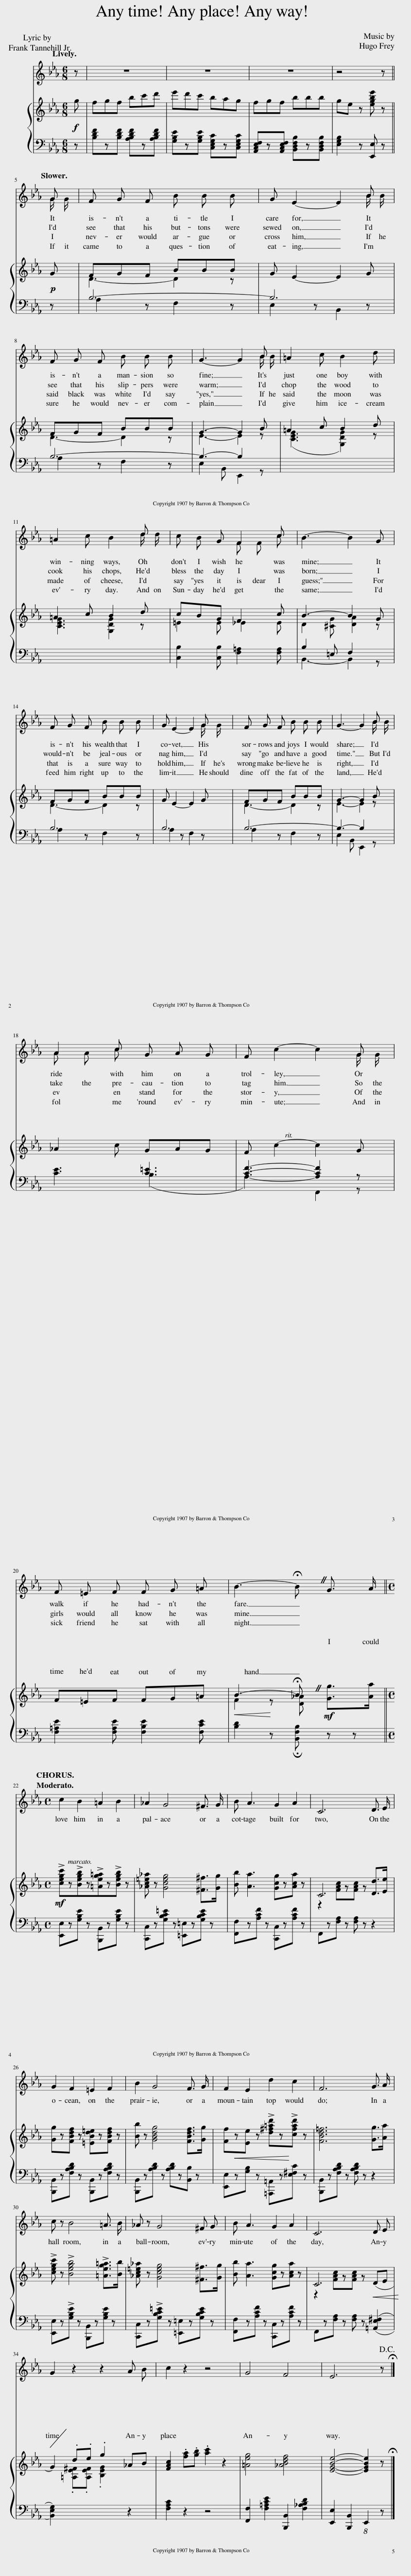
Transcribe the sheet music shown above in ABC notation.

X:1
%%score ( 1 2 ) { ( 3 5 ) | ( 4 6 ) }
L:1/8
Q:1/4=150
M:6/8
I:linebreak $
K:Eb
V:1 treble
V:2 treble
V:3 treble
V:5 treble
V:4 bass
V:6 bass
V:1
 z | z6 | z6 | z6 | z4 z ||$ %5
[Q:1/4=120] G | F G F B B B | G E2- E2 B |$ F G F B B B | G3- G2 B | %10
 =A2 c B2 d |$ =A2 c B2 d | c B G F2 c | B3- B2 G |$ F G F B B B | %15
 G E2- E2 G | F G F B B B | G3- G2 B |$ A2 c G A G | F c2- c2 G |$ %20
 F =E F F G =A | B3- !fermata!B G3/2 A/ ||$[M:4/4][Q:1/4=150] c2 B2 =A2 B2 | _A2 G4 ^F3/2 G/ | B A3 G2 A2 | %25
 C6 D3/2 E/ |$ G2 F2 =E2 F2 | B2 G4 F3/2 G/ | F2 E2 d2 c2 | F6 G3/2 A/ |$ %30
 c z B4 =A3/2 B/ | _A z G4 ^F G | B A3 G2 A2 | C6 D E |$ G2 z2 z2 A B | %35
 c2 z2 z4 | G4 F4 | E6 z!D.C.! |] %38
V:2
 x | x6 | x6 | x6 | x5 ||$ %5
 G/ G/ | x6 | x5 B/ B/ |$ x6 | x5 B/ B/ | %10
 x6 |$ x5 d/ d/ | x3 F F c | x6 |$ x6 | %15
 x5 G/ G/ | x6 | x5 B/ B/ |$ A A c x3 | x5 G/ G/ |$ %20
 x6 | x6 ||$[M:4/4] x8 | x8 | x8 | %25
 x8 |$ x8 | x8 | x8 | x8 |$ %30
 x8 | x8 | x8 | x8 |$ x8 | %35
 x8 | x8 | x7 |] %38
V:3
!f! g | fgf bc'd' | e'd'c' bag | fgf bbb | ge z [egbe'] z ||$ %5
!p! G | FGF BBB | G E2- E2 G |$ FGF BBB | G3- G2 B | %10
 =A2 c B2 d |$ =A2 c B2 d | cBG F2 c | B3- B2 G |$ FGF BBB | %15
 G E2- E2 G | FGF BBB | G3- G2 B |$ _A2 c GAG | F c2- c2 G |$ %20
 F=EF FG=A |!<(! B3-!<)! !fermata!B!mf! [Gg]>[Aa] ||$[M:4/4]!mf! !>![cegc']z!>![Begb]z!>![=Aeg=a]z!>![Begb] z | [_Ac=e_a] z [Gceg]4 [^F^f]>[Gg] | [Bb] [Aa]3 [Gcg]z[Aca] z | %25
 C6 [Dd]>[Ee] |$ [Gg]z[FBdf] z [=EBd=e]z[FBdf] z | [Bb] z [GBdg]4 [FBdf]>[Gg] | [Ff]!<(!z[Ee] z !>![d^f=ad']z!<)!!>![cfad'] z | [FBd=f]6 [Gg]>[Aa] |$ %30
 !>![cegc'] z !>![Begb]4 !>![=Aeg=a]>[Bb] | [_Ac=e_a] z [Gceg]4 [^F^f]>[Gg] | [Bb] [Aa]3 [Gcg]z[Aca] z | C6!<(! (DE!<)! |$ G2) .d.e .g2 _AB | %35
 [FAc]2 .[fa].[gb] .[ac']2 z2 | [=Aeg]4 [_ABdf]4 | [EGBe]4- [EGBe]2 z |] %38
V:4
 z | [B,DF]z[B,DF] [A,B,DF]z[A,B,DF] | [G,B,E]z[G,B,E] [C,E,G,C]z[C,E,G,C] | [A,,C,E,F,]z[A,,C,E,F,] [B,,D,F,B,]z[B,,D,F,B,] | [E,G,B,]2 z [E,,E,] z ||$ %5
 z | B,6- | B,6 |$ B,6- | B,3- B,2 z | %10
 x6 |$ x6 | [C,B,]2 [C,B,] [F,=A,]2 [F,A,] | B,2 =E, F,2 z |$ B,6 | %15
 B,6 | A,2 z F,2 z | E,2 B,, E,,2 z |$ [CE]3 [C=E]3 | [A,CF]3- [A,CF]2 z |$ %20
 [F,=A,E]2 [F,A,E] [F,B,E]2 [F,CE] | [B,D]2 z !fermata![B,,F,B,] z z ||$[M:4/4] [E,,E,]z[G,B,E] z [B,,,B,,]z[G,B,E] z | [C,,C,]z[G,B,C=E] z [=E,,=E,]z[G,B,CE] z | [F,,F,]z[A,CF] z [C,,C,]z[A,CF] z | %25
 F,,z[F,A,] z [F,A,] z z2 |$ [B,,,B,,]z[F,A,B,D] z [B,,,B,,]z[F,A,B,D] z | [B,,,B,,]z[A,B,D] z [A,B,D]z[B,,B,] z | [E,,E,]z[G,B,] z [=A,,,=A,,]z[E,^F,C] z | [B,,,B,,]z[F,A,B,D] z [F,A,B,D] z z2 |$ %30
 [E,,E,]z!>![G,B,E] z [B,,,B,,]z[G,B,E] z | [C,,C,]z!>![G,B,C=E] z [=E,,=E,]z[G,B,CE] z | [F,,F,]z[A,CF] z [C,,C,]z[A,CF] z | F,,z[F,A,] z [F,A,] z (([=A,,E,^F,]2 |$ [B,,E,G,]2)) x x x x z2 | %35
 [F,A,C]2 z2 z4 | [F,,F,]2 [F,=A,CE]2 [B,,,B,,]2 [F,_A,B,D]2 | [E,,E,]2 [B,,,B,,]2!8vb(! E,,,2 z!8vb)! |] %38
V:5
 x | x6 | x6 | x6 | x5 ||$ %5
 x | D3- D2 z | x6 |$ D3- D2 z | E3- E2 z | %10
 ([CEG]3 [G,DG]2) z |$ [CEG]3 [G,DG]2 z | =E2 E _E2 E | D2 [^CG] [DA]2 z |$ D3- D2 z | %15
 x6 | D3- D2 z | E3- E2 z |$ x6 | x6 |$ %20
 x6 | F2 z [D_A] x2 ||$[M:4/4] x8 | x8 | x8 | %25
 z2 [FAc]z[FAc] z x2 |$ x8 | x8 | x8 | x8 |$ %30
 x8 | x8 | x8 | z2 [FAc]z[FAc] z x2 |$ x2 .[=A,E^F].[A,EF] .[B,EG]2 x2 | %35
 x8 | x8 | x7 |] %38
V:6
 x | x6 | x6 | x6 | x5 ||$ %5
 x | A,2 z F,2 z | E,2 z B,,2 z |$ A,2 z F,2 z | E,2 B,, E,,2 x | %10
 x6 |$ x6 | x6 | B,,3- B,,2 x |$ A,2 z F,2 z | %15
 A,2 z F,2 z | B,6- | B,3- B,2 x |$ x3 (B,3 | A,3) F,,2 z |$ %20
 x6 | x6 ||$[M:4/4] x8 | x8 | x8 | %25
 x8 |$ x8 | x8 | x8 | x8 |$ %30
 x8 | x8 | x8 | x8 |$ x8 | %35
 x8 | x8 | x4!8vb(! x3!8vb)! |] %38
